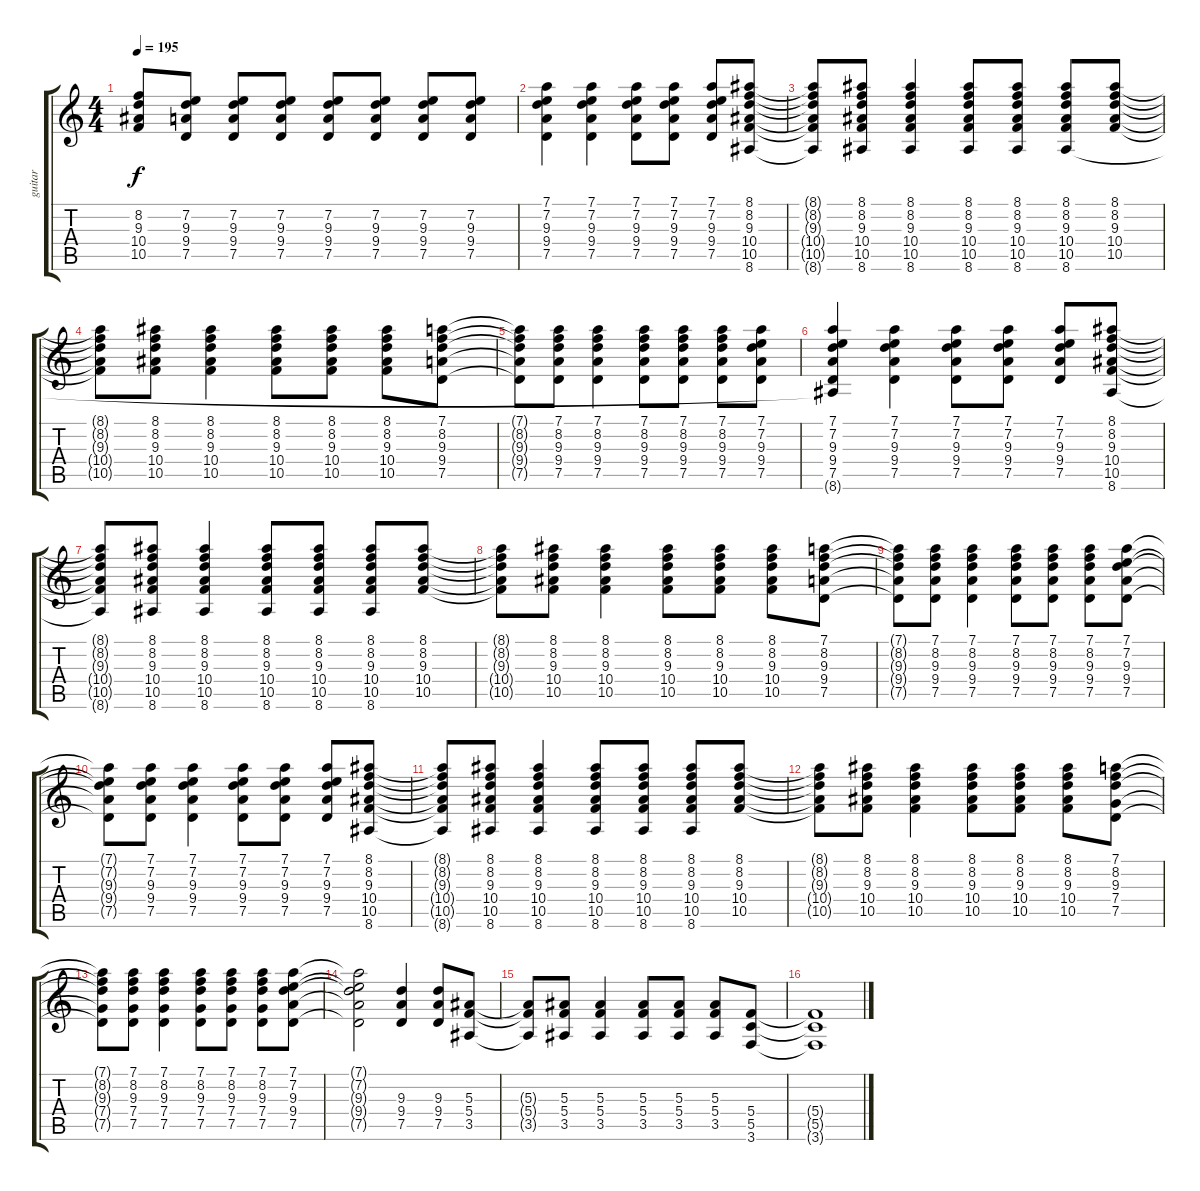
\track ("guitar" "guitar") {instrument distortionguitar}
\staff {score tabs}
\tuning (D4 A3 F3 C3 G2 D2) {hide}
\ts (4 4)
\tempo 195
\clef g2
\ks c
(8.2 9.3 10.4 10.5).8{dy f} (7.2 9.3 9.4 7.5).8 (7.2 9.3 9.4 7.5).8 (7.2 9.3 9.4 7.5).8 (7.2 9.3 9.4 7.5).8 (7.2 9.3 9.4 7.5).8 (7.2 9.3 9.4 7.5).8 (7.2 9.3 9.4 7.5).8 |
(7.1 7.2 9.3 9.4 7.5).4 (7.1 7.2 9.3 9.4 7.5).4 (7.1 7.2 9.3 9.4 7.5).8 (7.1 7.2 9.3 9.4 7.5).8 (7.1 7.2 9.3 9.4 7.5).8 (8.1 8.2 9.3 10.4 10.5 8.6).8 |
(8.1{t} 8.2{t} 9.3{t} 10.4{t} 10.5{t} 8.6{t}).8 (8.1 8.2 9.3 10.4 10.5 8.6).8 (8.1 8.2 9.3 10.4 10.5 8.6).4 (8.1 8.2 9.3 10.4 10.5 8.6).8 (8.1 8.2 9.3 10.4 10.5 8.6).8 (8.1 8.2 9.3 10.4 10.5 8.6).8 (8.1 8.2 9.3 10.4 10.5).8 |
(8.1{t} 8.2{t} 9.3{t} 10.4{t} 10.5{t}).8 (8.1 8.2 9.3 10.4 10.5).8 (8.1 8.2 9.3 10.4 10.5).4 (8.1 8.2 9.3 10.4 10.5).8 (8.1 8.2 9.3 10.4 10.5).8 (8.1 8.2 9.3 10.4 10.5).8 (7.1 8.2 9.3 9.4 7.5).8 |
(7.1{t} 8.2{t} 9.3{t} 9.4{t} 7.5{t}).8 (7.1 8.2 9.3 9.4 7.5).8 (7.1 8.2 9.3 9.4 7.5).4 (7.1 8.2 9.3 9.4 7.5).8 (7.1 8.2 9.3 9.4 7.5).8 (7.1 8.2 9.3 9.4 7.5).8 (7.1 7.2 9.3 9.4 7.5).8 |
(7.1 7.2 9.3 9.4 7.5 8.6{t}).4 (7.1 7.2 9.3 9.4 7.5).4 (7.1 7.2 9.3 9.4 7.5).8 (7.1 7.2 9.3 9.4 7.5).8 (7.1 7.2 9.3 9.4 7.5).8 (8.1 8.2 9.3 10.4 10.5 8.6).8 |
(8.1{t} 8.2{t} 9.3{t} 10.4{t} 10.5{t} 8.6{t}).8 (8.1 8.2 9.3 10.4 10.5 8.6).8 (8.1 8.2 9.3 10.4 10.5 8.6).4 (8.1 8.2 9.3 10.4 10.5 8.6).8 (8.1 8.2 9.3 10.4 10.5 8.6).8 (8.1 8.2 9.3 10.4 10.5 8.6).8 (8.1 8.2 9.3 10.4 10.5).8 |
(8.1{t} 8.2{t} 9.3{t} 10.4{t} 10.5{t}).8 (8.1 8.2 9.3 10.4 10.5).8 (8.1 8.2 9.3 10.4 10.5).4 (8.1 8.2 9.3 10.4 10.5).8 (8.1 8.2 9.3 10.4 10.5).8 (8.1 8.2 9.3 10.4 10.5).8 (7.1 8.2 9.3 9.4 7.5).8 |
(7.1{t} 8.2{t} 9.3{t} 9.4{t} 7.5{t}).8 (7.1 8.2 9.3 9.4 7.5).8 (7.1 8.2 9.3 9.4 7.5).4 (7.1 8.2 9.3 9.4 7.5).8 (7.1 8.2 9.3 9.4 7.5).8 (7.1 8.2 9.3 9.4 7.5).8 (7.1 7.2 9.3 9.4 7.5).8 |
(7.1{t} 7.2{t} 9.3{t} 9.4{t} 7.5{t}).8 (7.1 7.2 9.3 9.4 7.5).8 (7.1 7.2 9.3 9.4 7.5).4 (7.1 7.2 9.3 9.4 7.5).8 (7.1 7.2 9.3 9.4 7.5).8 (7.1 7.2 9.3 9.4 7.5).8 (8.1 8.2 9.3 10.4 10.5 8.6).8 |
(8.1{t} 8.2{t} 9.3{t} 10.4{t} 10.5{t} 8.6{t}).8 (8.1 8.2 9.3 10.4 10.5 8.6).8 (8.1 8.2 9.3 10.4 10.5 8.6).4 (8.1 8.2 9.3 10.4 10.5 8.6).8 (8.1 8.2 9.3 10.4 10.5 8.6).8 (8.1 8.2 9.3 10.4 10.5 8.6).8 (8.1 8.2 9.3 10.4 10.5).8 |
(8.1{t} 8.2{t} 9.3{t} 10.4{t} 10.5{t}).8 (8.1 8.2 9.3 10.4 10.5).8 (8.1 8.2 9.3 10.4 10.5).4 (8.1 8.2 9.3 10.4 10.5).8 (8.1 8.2 9.3 10.4 10.5).8 (8.1 8.2 9.3 10.4 10.5).8 (7.1 8.2 9.3 7.4 7.5).8 |
(7.1{t} 8.2{t} 9.3{t} 7.4{t} 7.5{t}).8 (7.1 8.2 9.3 7.4 7.5).8 (7.1 8.2 9.3 7.4 7.5).4 (7.1 8.2 9.3 7.4 7.5).8 (7.1 8.2 9.3 7.4 7.5).8 (7.1 8.2 9.3 7.4 7.5).8 (7.1 7.2 9.3 9.4 7.5).8 |
(7.1{t} 7.2{t} 9.3{t} 9.4{t} 7.5{t}).2 (9.3 9.4 7.5).4 (9.3 9.4 7.5).8 (5.3 5.4 3.5).8 |
(5.3{t} 5.4{t} 3.5{t}).8 (5.3 5.4 3.5).8 (5.3 5.4 3.5).4 (5.3 5.4 3.5).8 (5.3 5.4 3.5).8 (5.3 5.4 3.5).8 (5.4 5.5 3.6).8 |
(5.4{t} 5.5{t} 3.6{t}).1
